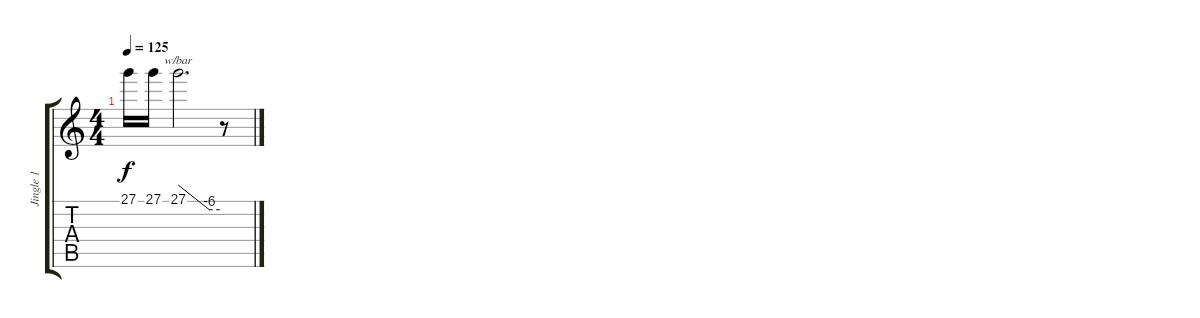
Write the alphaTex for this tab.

\track ("Jingle 1" "Jingle 1") {instrument guitarfretnoise}
\staff {score tabs}
\tuning (E4 B3 G3 D3 A2 E2) {hide}
\ts (4 4)
\tempo 125
\clef g2
\ks c
27.1.16{dy f} 27.1.16 27.1.2{d tbe (custom default 0 0 45 -24 60 -24)} r.8
